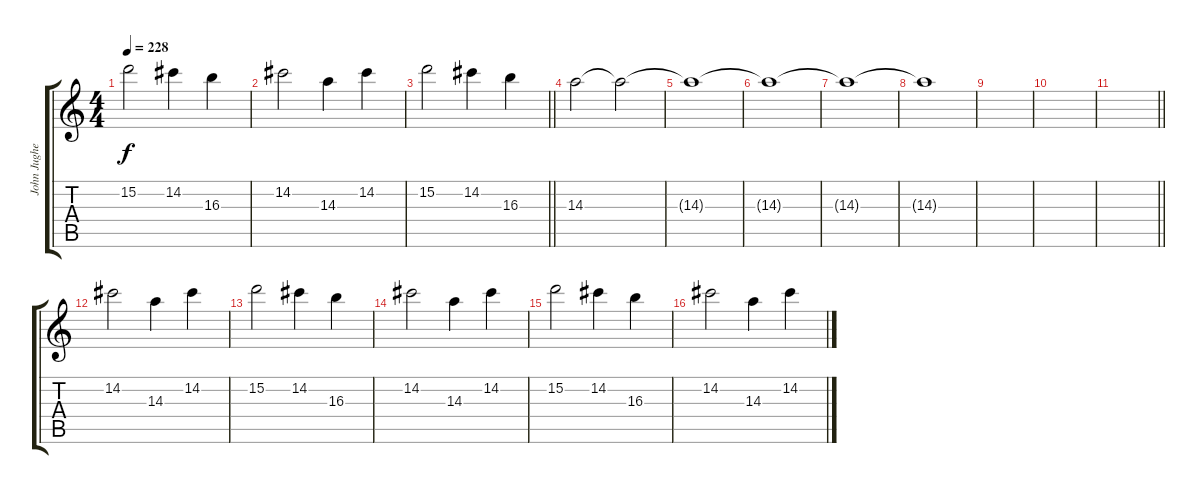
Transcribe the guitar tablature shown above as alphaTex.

\track ("John Jughead" "John Jughe") {instrument overdrivenguitar}
\staff {score tabs}
\tuning (E4 B3 G3 D3 A2 E2) {hide}
\ts (4 4)
\tempo 228
\clef g2
\ks c
15.2.2{dy f} 14.2.4 16.3.4 |
14.2.2 14.3.4 14.2.4 |
\barLineRight lightlight
15.2.2 14.2.4 16.3.4 |
\section ("" "")
14.3.2 14.3{t}.2{volume 0} |
14.3{t}.1 |
14.3{t}.1 |
14.3{t}.1 |
14.3{t}.1 |
|
|
\barLineRight lightlight
|
\section ("" "")
14.2.2{volume 13} 14.3.4 14.2.4 |
15.2.2 14.2.4 16.3.4 |
14.2.2 14.3.4 14.2.4 |
15.2.2 14.2.4 16.3.4 |
14.2.2 14.3.4 14.2.4
